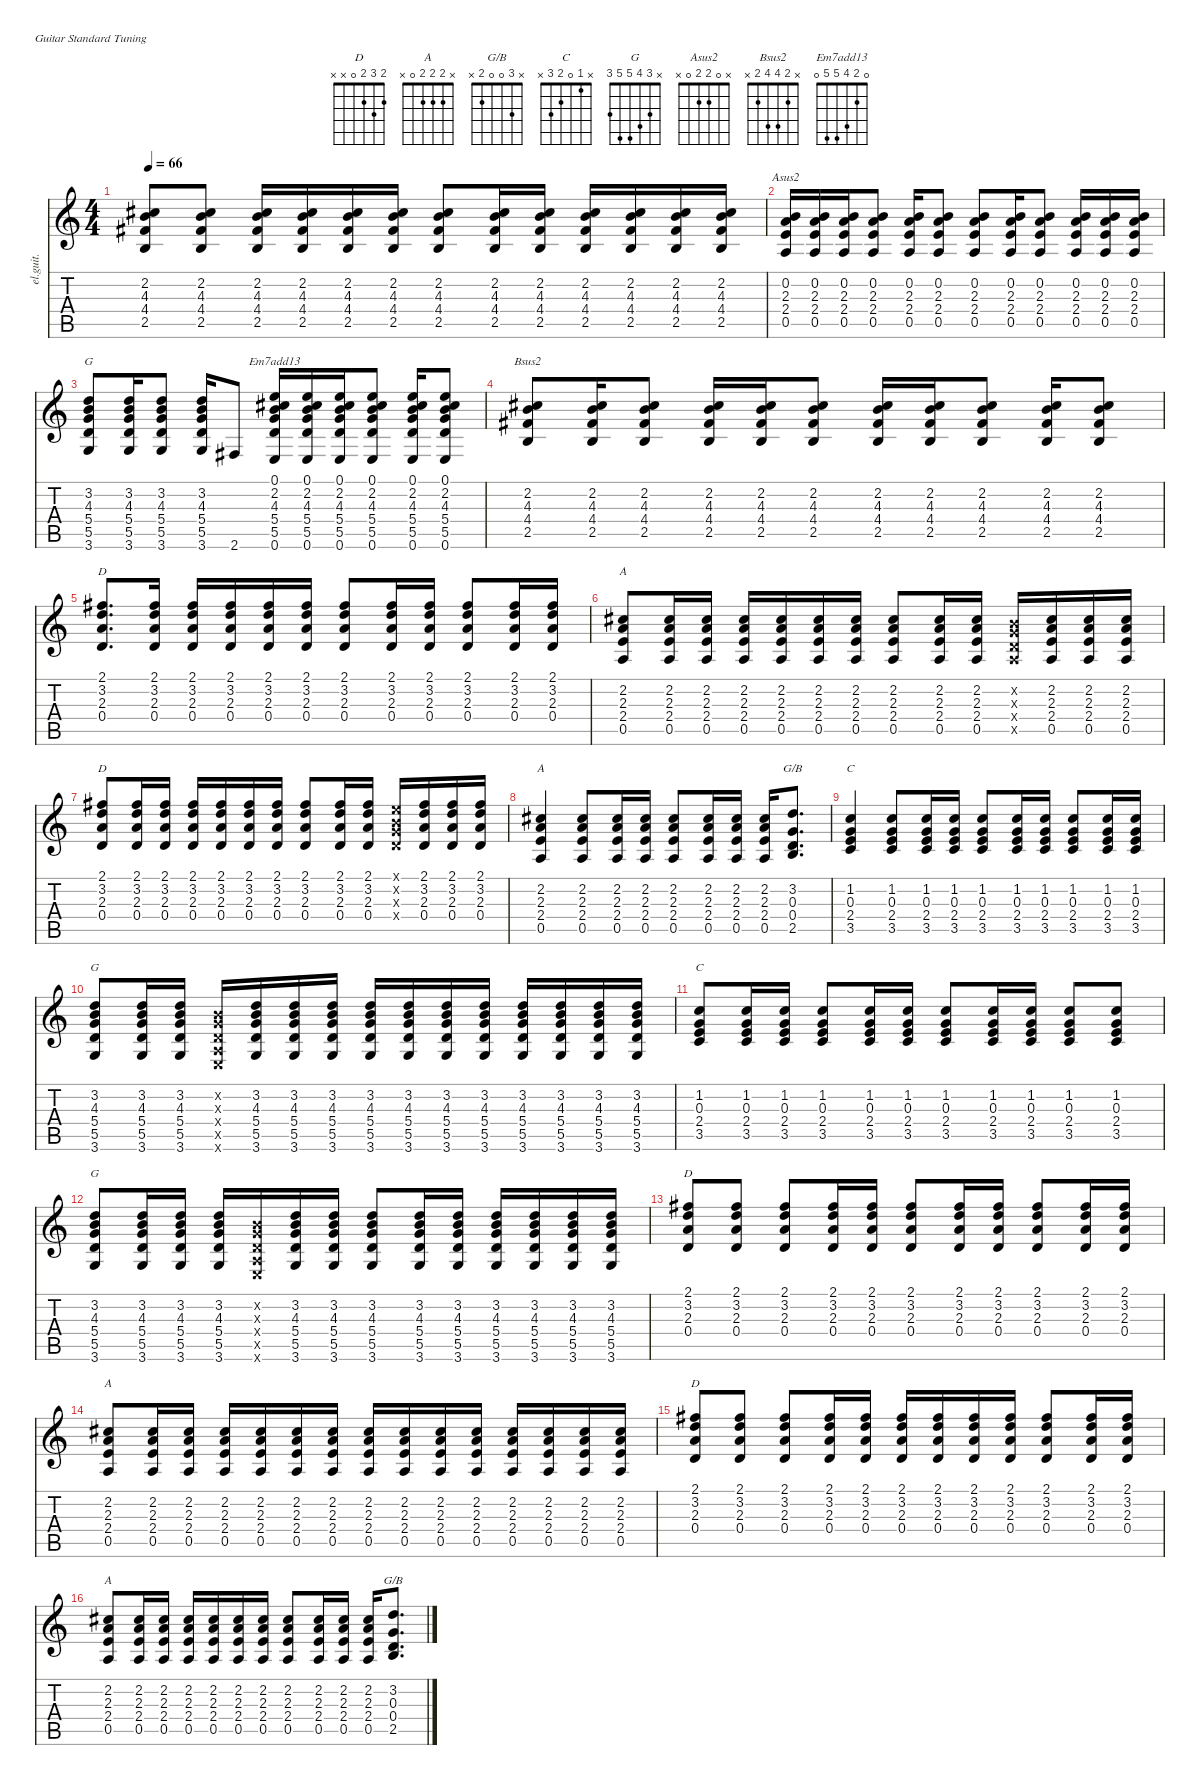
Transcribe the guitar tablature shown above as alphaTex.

\defaultSystemsLayout 4
\hideDynamics
\bracketExtendMode nobrackets
\otherSystemsTrackNameOrientation horizontal
\track ("Guitar 2" "el.guit.") {instrument electricguitarclean}
\staff {score tabs}
\tuning (E4 B3 G3 D3 A2 E2)
\chord ("D" 2 3 2 0 x x)
\chord ("A" x 2 2 2 0 x)
\chord ("G/B" x 3 0 0 2 x)
\chord ("C" x 1 0 2 3 x)
\chord ("G" x 3 4 5 5 3)
\chord ("Asus2" x 0 2 2 0 x)
\chord ("Bsus2" x 2 4 4 2 x)
\chord ("Em7add13" 0 2 4 5 5 0)
\ts (4 4)
\tempo 66
\clef g2
\ks c
(2.2{acc #} 4.3 4.4{acc #} 2.5).8{dy f} (2.2{acc #} 4.3 4.4{acc #} 2.5).8 (2.2{acc #} 4.3 4.4{acc #} 2.5).16 (2.2{acc #} 4.3 4.4{acc #} 2.5).16 (2.2{acc #} 4.3 4.4{acc #} 2.5).16 (2.2{acc #} 4.3 4.4{acc #} 2.5).16 (2.2{acc #} 4.3 4.4{acc #} 2.5).8 (2.2{acc #} 4.3 4.4{acc #} 2.5).16 (2.2{acc #} 4.3 4.4{acc #} 2.5).16 (2.2{acc #} 4.3 4.4{acc #} 2.5).16 (2.2{acc #} 4.3 4.4{acc #} 2.5).16 (2.2{acc #} 4.3 4.4{acc #} 2.5).16 (2.2{acc #} 4.3 4.4{acc #} 2.5).16 |
(0.2 2.3 2.4 0.5).16{ch "Asus2"} (0.2 2.3 2.4 0.5).16 (0.2 2.3 2.4 0.5).16 (0.2 2.3 2.4 0.5).8 (0.2 2.3 2.4 0.5).16 (0.2 2.3 2.4 0.5).8 (0.2 2.3 2.4 0.5).8 (0.2 2.3 2.4 0.5).16 (0.2 2.3 2.4 0.5).8 (0.2 2.3 2.4 0.5).16 (0.2 2.3 2.4 0.5).16 (0.2 2.3 2.4 0.5).16 |
(3.2 4.3 5.4 5.5 3.6).8{ch "G"} (3.2 4.3 5.4 5.5 3.6).16 (3.2 4.3 5.4 5.5 3.6).8 (3.2 4.3 5.4 5.5 3.6).16 2.6{acc #}.8 (0.1 2.2{acc #} 4.3 5.4 5.5 0.6).16{ch "Em7add13"} (0.1 2.2{acc #} 4.3 5.4 5.5 0.6).16 (0.1 2.2{acc #} 4.3 5.4 5.5 0.6).16 (0.1 2.2{acc #} 4.3 5.4 5.5 0.6).8 (0.1 2.2{acc #} 4.3 5.4 5.5 0.6).16 (0.1 2.2{acc #} 4.3 5.4 5.5 0.6).8 |
(2.2{acc #} 4.3 4.4{acc #} 2.5).8{ch "Bsus2"} (2.2{acc #} 4.3 4.4{acc #} 2.5).16 (2.2{acc #} 4.3 4.4{acc #} 2.5).8 (2.2{acc #} 4.3 4.4{acc #} 2.5).16 (2.2{acc #} 4.3 4.4{acc #} 2.5).16 (2.2{acc #} 4.3 4.4{acc #} 2.5).8 (2.2{acc #} 4.3 4.4{acc #} 2.5).16 (2.2{acc #} 4.3 4.4{acc #} 2.5).16 (2.2{acc #} 4.3 4.4{acc #} 2.5).8 (2.2{acc #} 4.3 4.4{acc #} 2.5).16 (2.2{acc #} 4.3 4.4{acc #} 2.5).8 |
(2.1{acc #} 3.2 2.3 0.4).8{d ch "D"} (2.1{acc #} 3.2 2.3 0.4).16 (2.1{acc #} 3.2 2.3 0.4).16 (2.1{acc #} 3.2 2.3 0.4).16 (2.1{acc #} 3.2 2.3 0.4).16 (2.1{acc #} 3.2 2.3 0.4).16 (2.1{acc #} 3.2 2.3 0.4).8 (2.1{acc #} 3.2 2.3 0.4).16 (2.1{acc #} 3.2 2.3 0.4).16 (2.1{acc #} 3.2 2.3 0.4).8 (2.1{acc #} 3.2 2.3 0.4).16 (2.1{acc #} 3.2 2.3 0.4).16 |
(2.2{acc #} 2.3 2.4 0.5).8{ch "A"} (2.2{acc #} 2.3 2.4 0.5).16 (2.2{acc #} 2.3 2.4 0.5).16 (2.2{acc #} 2.3 2.4 0.5).16 (2.2{acc #} 2.3 2.4 0.5).16 (2.2{acc #} 2.3 2.4 0.5).16 (2.2{acc #} 2.3 2.4 0.5).16 (2.2{acc #} 2.3 2.4 0.5).8 (2.2{acc #} 2.3 2.4 0.5).16 (2.2{acc #} 2.3 2.4 0.5).16 (0.2{x} 0.3{x} 0.4{x} 0.5{x}).16 (2.2{acc #} 2.3 2.4 0.5).16 (2.2{acc #} 2.3 2.4 0.5).16 (2.2{acc #} 2.3 2.4 0.5).16 |
(2.1{acc #} 3.2 2.3 0.4).8{ch "D"} (2.1{acc #} 3.2 2.3 0.4).16 (2.1{acc #} 3.2 2.3 0.4).16 (2.1{acc #} 3.2 2.3 0.4).16 (2.1{acc #} 3.2 2.3 0.4).16 (2.1{acc #} 3.2 2.3 0.4).16 (2.1{acc #} 3.2 2.3 0.4).16 (2.1{acc #} 3.2 2.3 0.4).8 (2.1{acc #} 3.2 2.3 0.4).16 (2.1{acc #} 3.2 2.3 0.4).16 (0.1{x} 0.2{x} 0.3{x} 0.4{x}).16 (2.1{acc #} 3.2 2.3 0.4).16 (2.1{acc #} 3.2 2.3 0.4).16 (2.1{acc #} 3.2 2.3 0.4).16 |
(2.2{acc #} 2.3 2.4 0.5).4{ch "A"} (2.2{acc #} 2.3 2.4 0.5).8 (2.2{acc #} 2.3 2.4 0.5).16 (2.2{acc #} 2.3 2.4 0.5).16 (2.2{acc #} 2.3 2.4 0.5).8 (2.2{acc #} 2.3 2.4 0.5).16 (2.2{acc #} 2.3 2.4 0.5).16 (2.2{acc #} 2.3 2.4 0.5).16 (3.2 0.3 0.4 2.5).8{d ch "G/B"} |
(1.2 0.3 2.4 3.5).4{ch "C"} (1.2 0.3 2.4 3.5).8 (1.2 0.3 2.4 3.5).16 (1.2 0.3 2.4 3.5).16 (1.2 0.3 2.4 3.5).8 (1.2 0.3 2.4 3.5).16 (1.2 0.3 2.4 3.5).16 (1.2 0.3 2.4 3.5).8 (1.2 0.3 2.4 3.5).16 (1.2 0.3 2.4 3.5).16 |
(3.2 4.3 5.4 5.5 3.6).8{ch "G"} (3.2 4.3 5.4 5.5 3.6).16 (3.2 4.3 5.4 5.5 3.6).16 (0.2{x} 0.3{x} 0.4{x} 0.5{x} 0.6{x}).16 (3.2 4.3 5.4 5.5 3.6).16 (3.2 4.3 5.4 5.5 3.6).16 (3.2 4.3 5.4 5.5 3.6).16 (3.2 4.3 5.4 5.5 3.6).16 (3.2 4.3 5.4 5.5 3.6).16 (3.2 4.3 5.4 5.5 3.6).16 (3.2 4.3 5.4 5.5 3.6).16 (3.2 4.3 5.4 5.5 3.6).16 (3.2 4.3 5.4 5.5 3.6).16 (3.2 4.3 5.4 5.5 3.6).16 (3.2 4.3 5.4 5.5 3.6).16 |
(1.2 0.3 2.4 3.5).8{ch "C"} (1.2 0.3 2.4 3.5).16 (1.2 0.3 2.4 3.5).16 (1.2 0.3 2.4 3.5).8 (1.2 0.3 2.4 3.5).16 (1.2 0.3 2.4 3.5).16 (1.2 0.3 2.4 3.5).8 (1.2 0.3 2.4 3.5).16 (1.2 0.3 2.4 3.5).16 (1.2 0.3 2.4 3.5).8 (1.2 0.3 2.4 3.5).8 |
(3.2 4.3 5.4 5.5 3.6).8{ch "G"} (3.2 4.3 5.4 5.5 3.6).16 (3.2 4.3 5.4 5.5 3.6).16 (3.2 4.3 5.4 5.5 3.6).16 (0.2{x} 0.3{x} 0.4{x} 0.5{x} 0.6{x}).16 (3.2 4.3 5.4 5.5 3.6).16 (3.2 4.3 5.4 5.5 3.6).16 (3.2 4.3 5.4 5.5 3.6).8 (3.2 4.3 5.4 5.5 3.6).16 (3.2 4.3 5.4 5.5 3.6).16 (3.2 4.3 5.4 5.5 3.6).16 (3.2 4.3 5.4 5.5 3.6).16 (3.2 4.3 5.4 5.5 3.6).16 (3.2 4.3 5.4 5.5 3.6).16 |
(2.1{acc #} 3.2 2.3 0.4).8{ch "D"} (2.1{acc #} 3.2 2.3 0.4).8 (2.1{acc #} 3.2 2.3 0.4).8 (2.1{acc #} 3.2 2.3 0.4).16 (2.1{acc #} 3.2 2.3 0.4).16 (2.1{acc #} 3.2 2.3 0.4).8 (2.1{acc #} 3.2 2.3 0.4).16 (2.1{acc #} 3.2 2.3 0.4).16 (2.1{acc #} 3.2 2.3 0.4).8 (2.1{acc #} 3.2 2.3 0.4).16 (2.1{acc #} 3.2 2.3 0.4).16 |
(2.2{acc #} 2.3 2.4 0.5).8{ch "A"} (2.2{acc #} 2.3 2.4 0.5).16 (2.2{acc #} 2.3 2.4 0.5).16 (2.2{acc #} 2.3 2.4 0.5).16 (2.2{acc #} 2.3 2.4 0.5).16 (2.2{acc #} 2.3 2.4 0.5).16 (2.2{acc #} 2.3 2.4 0.5).16 (2.2{acc #} 2.3 2.4 0.5).16 (2.2{acc #} 2.3 2.4 0.5).16 (2.2{acc #} 2.3 2.4 0.5).16 (2.2{acc #} 2.3 2.4 0.5).16 (2.2{acc #} 2.3 2.4 0.5).16 (2.2{acc #} 2.3 2.4 0.5).16 (2.2{acc #} 2.3 2.4 0.5).16 (2.2{acc #} 2.3 2.4 0.5).16 |
(2.1{acc #} 3.2 2.3 0.4).8{ch "D"} (2.1{acc #} 3.2 2.3 0.4).8 (2.1{acc #} 3.2 2.3 0.4).8 (2.1{acc #} 3.2 2.3 0.4).16 (2.1{acc #} 3.2 2.3 0.4).16 (2.1{acc #} 3.2 2.3 0.4).16 (2.1{acc #} 3.2 2.3 0.4).16 (2.1{acc #} 3.2 2.3 0.4).16 (2.1{acc #} 3.2 2.3 0.4).16 (2.1{acc #} 3.2 2.3 0.4).8 (2.1{acc #} 3.2 2.3 0.4).16 (2.1{acc #} 3.2 2.3 0.4).16 |
(2.2{acc #} 2.3 2.4 0.5).8{ch "A"} (2.2{acc #} 2.3 2.4 0.5).16 (2.2{acc #} 2.3 2.4 0.5).16 (2.2{acc #} 2.3 2.4 0.5).16 (2.2{acc #} 2.3 2.4 0.5).16 (2.2{acc #} 2.3 2.4 0.5).16 (2.2{acc #} 2.3 2.4 0.5).16 (2.2{acc #} 2.3 2.4 0.5).8 (2.2{acc #} 2.3 2.4 0.5).16 (2.2{acc #} 2.3 2.4 0.5).16 (2.2{acc #} 2.3 2.4 0.5).16 (3.2 0.3 0.4 2.5).8{d ch "G/B"}
